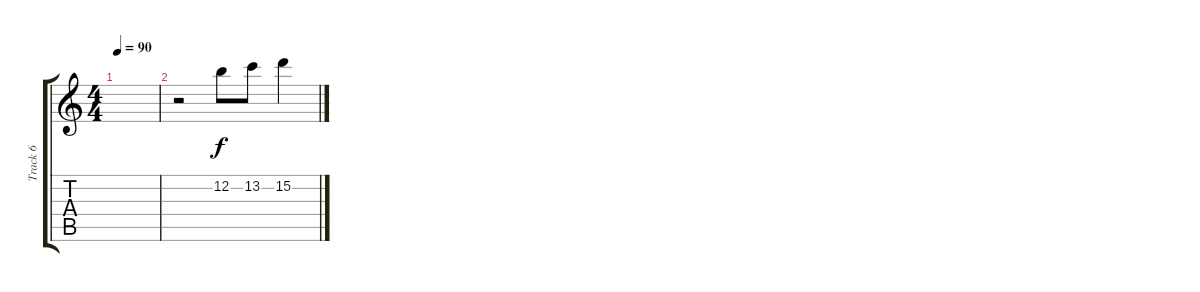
\track ("Track 6" "Track 6") {instrument electricguitarclean}
\staff {score tabs}
\tuning (E4 B3 G3 D3 A2 E2) {hide}
\ts (4 4)
\tempo 90
\clef g2
\ks c
|
r.2 12.2.8 13.2.8 15.2.4
